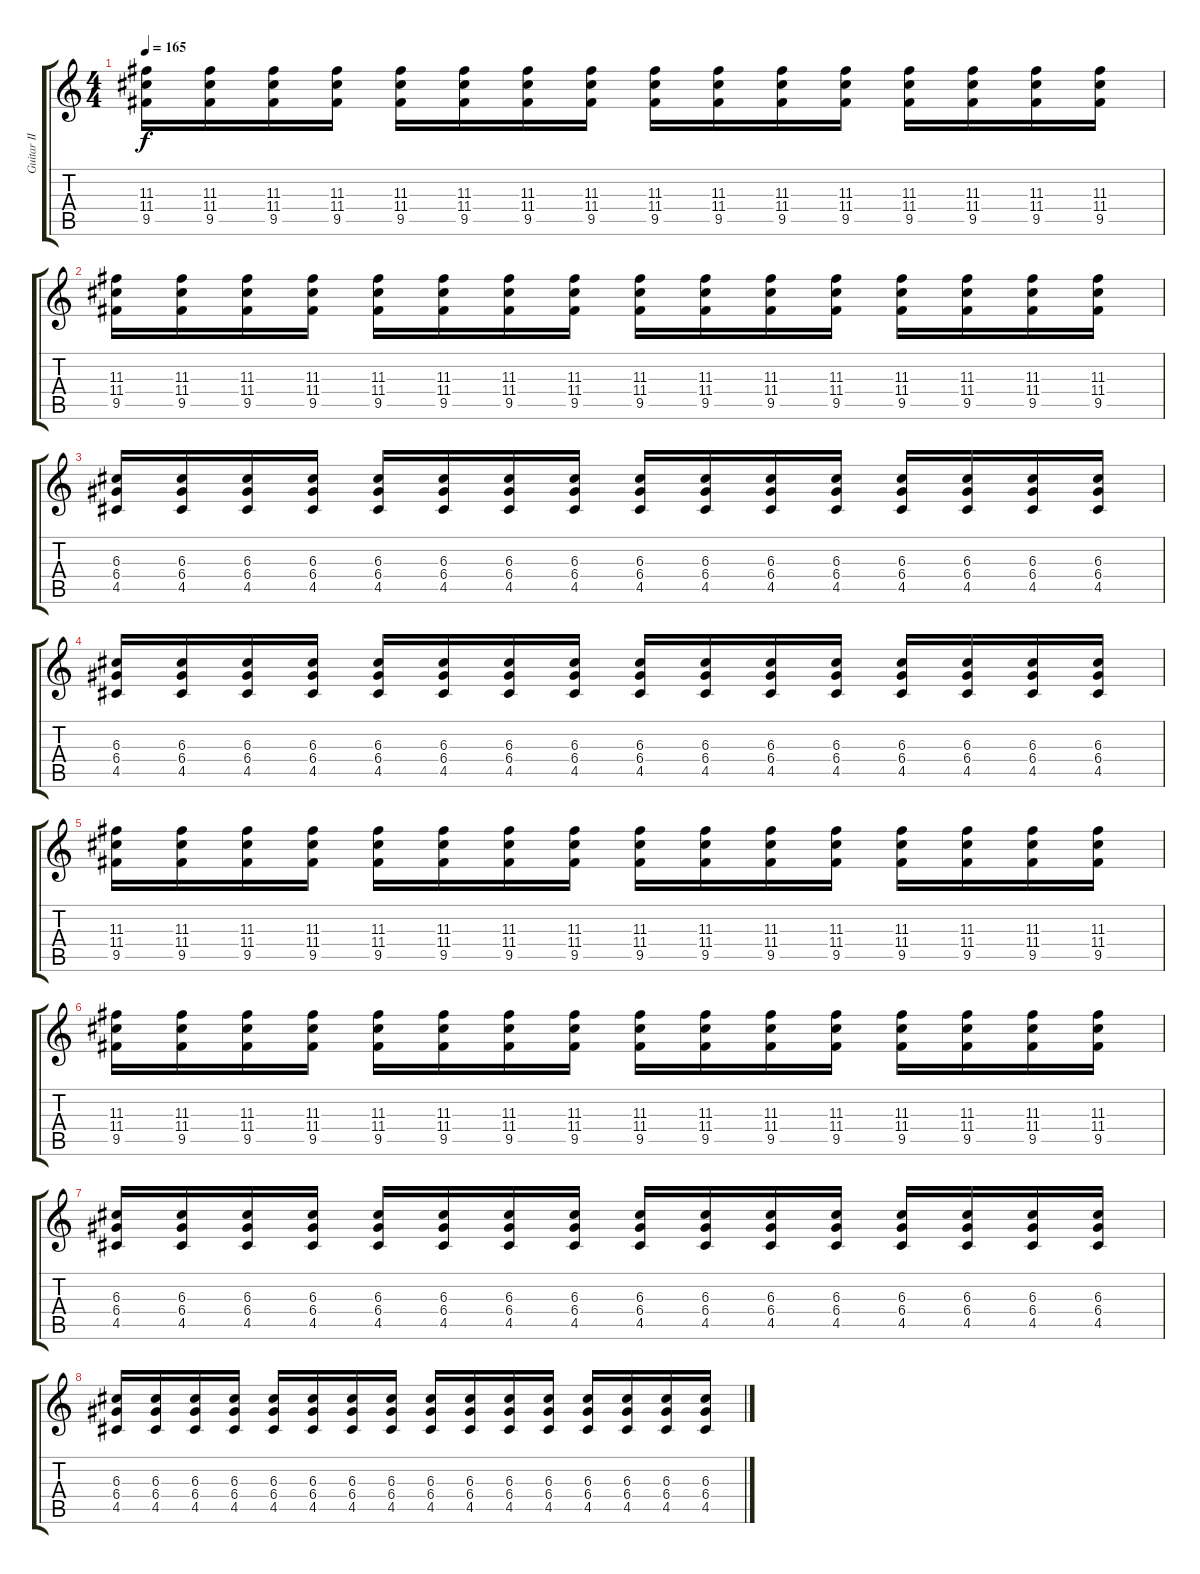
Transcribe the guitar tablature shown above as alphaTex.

\track ("Guitar II" "Guitar II") {instrument distortionguitar}
\staff {score tabs}
\tuning (E4 B3 G3 D3 A2 E2) {hide}
\ts (4 4)
\tempo 165
\clef g2
\ks c
(11.3 11.4 9.5).16{dy f} (11.3 11.4 9.5).16 (11.3 11.4 9.5).16 (11.3 11.4 9.5).16 (11.3 11.4 9.5).16 (11.3 11.4 9.5).16 (11.3 11.4 9.5).16 (11.3 11.4 9.5).16 (11.3 11.4 9.5).16 (11.3 11.4 9.5).16 (11.3 11.4 9.5).16 (11.3 11.4 9.5).16 (11.3 11.4 9.5).16 (11.3 11.4 9.5).16 (11.3 11.4 9.5).16 (11.3 11.4 9.5).16 |
(11.3 11.4 9.5).16 (11.3 11.4 9.5).16 (11.3 11.4 9.5).16 (11.3 11.4 9.5).16 (11.3 11.4 9.5).16 (11.3 11.4 9.5).16 (11.3 11.4 9.5).16 (11.3 11.4 9.5).16 (11.3 11.4 9.5).16 (11.3 11.4 9.5).16 (11.3 11.4 9.5).16 (11.3 11.4 9.5).16 (11.3 11.4 9.5).16 (11.3 11.4 9.5).16 (11.3 11.4 9.5).16 (11.3 11.4 9.5).16 |
(6.3 6.4 4.5).16 (6.3 6.4 4.5).16 (6.3 6.4 4.5).16 (6.3 6.4 4.5).16 (6.3 6.4 4.5).16 (6.3 6.4 4.5).16 (6.3 6.4 4.5).16 (6.3 6.4 4.5).16 (6.3 6.4 4.5).16 (6.3 6.4 4.5).16 (6.3 6.4 4.5).16 (6.3 6.4 4.5).16 (6.3 6.4 4.5).16 (6.3 6.4 4.5).16 (6.3 6.4 4.5).16 (6.3 6.4 4.5).16 |
(6.3 6.4 4.5).16 (6.3 6.4 4.5).16 (6.3 6.4 4.5).16 (6.3 6.4 4.5).16 (6.3 6.4 4.5).16 (6.3 6.4 4.5).16 (6.3 6.4 4.5).16 (6.3 6.4 4.5).16 (6.3 6.4 4.5).16 (6.3 6.4 4.5).16 (6.3 6.4 4.5).16 (6.3 6.4 4.5).16 (6.3 6.4 4.5).16 (6.3 6.4 4.5).16 (6.3 6.4 4.5).16 (6.3 6.4 4.5).16 |
(11.3 11.4 9.5).16 (11.3 11.4 9.5).16 (11.3 11.4 9.5).16 (11.3 11.4 9.5).16 (11.3 11.4 9.5).16 (11.3 11.4 9.5).16 (11.3 11.4 9.5).16 (11.3 11.4 9.5).16 (11.3 11.4 9.5).16 (11.3 11.4 9.5).16 (11.3 11.4 9.5).16 (11.3 11.4 9.5).16 (11.3 11.4 9.5).16 (11.3 11.4 9.5).16 (11.3 11.4 9.5).16 (11.3 11.4 9.5).16 |
(11.3 11.4 9.5).16 (11.3 11.4 9.5).16 (11.3 11.4 9.5).16 (11.3 11.4 9.5).16 (11.3 11.4 9.5).16 (11.3 11.4 9.5).16 (11.3 11.4 9.5).16 (11.3 11.4 9.5).16 (11.3 11.4 9.5).16 (11.3 11.4 9.5).16 (11.3 11.4 9.5).16 (11.3 11.4 9.5).16 (11.3 11.4 9.5).16 (11.3 11.4 9.5).16 (11.3 11.4 9.5).16 (11.3 11.4 9.5).16 |
(6.3 6.4 4.5).16 (6.3 6.4 4.5).16 (6.3 6.4 4.5).16 (6.3 6.4 4.5).16 (6.3 6.4 4.5).16 (6.3 6.4 4.5).16 (6.3 6.4 4.5).16 (6.3 6.4 4.5).16 (6.3 6.4 4.5).16 (6.3 6.4 4.5).16 (6.3 6.4 4.5).16 (6.3 6.4 4.5).16 (6.3 6.4 4.5).16 (6.3 6.4 4.5).16 (6.3 6.4 4.5).16 (6.3 6.4 4.5).16 |
(6.3 6.4 4.5).16 (6.3 6.4 4.5).16 (6.3 6.4 4.5).16 (6.3 6.4 4.5).16 (6.3 6.4 4.5).16 (6.3 6.4 4.5).16 (6.3 6.4 4.5).16 (6.3 6.4 4.5).16 (6.3 6.4 4.5).16 (6.3 6.4 4.5).16 (6.3 6.4 4.5).16 (6.3 6.4 4.5).16 (6.3 6.4 4.5).16 (6.3 6.4 4.5).16 (6.3 6.4 4.5).16 (6.3 6.4 4.5).16
